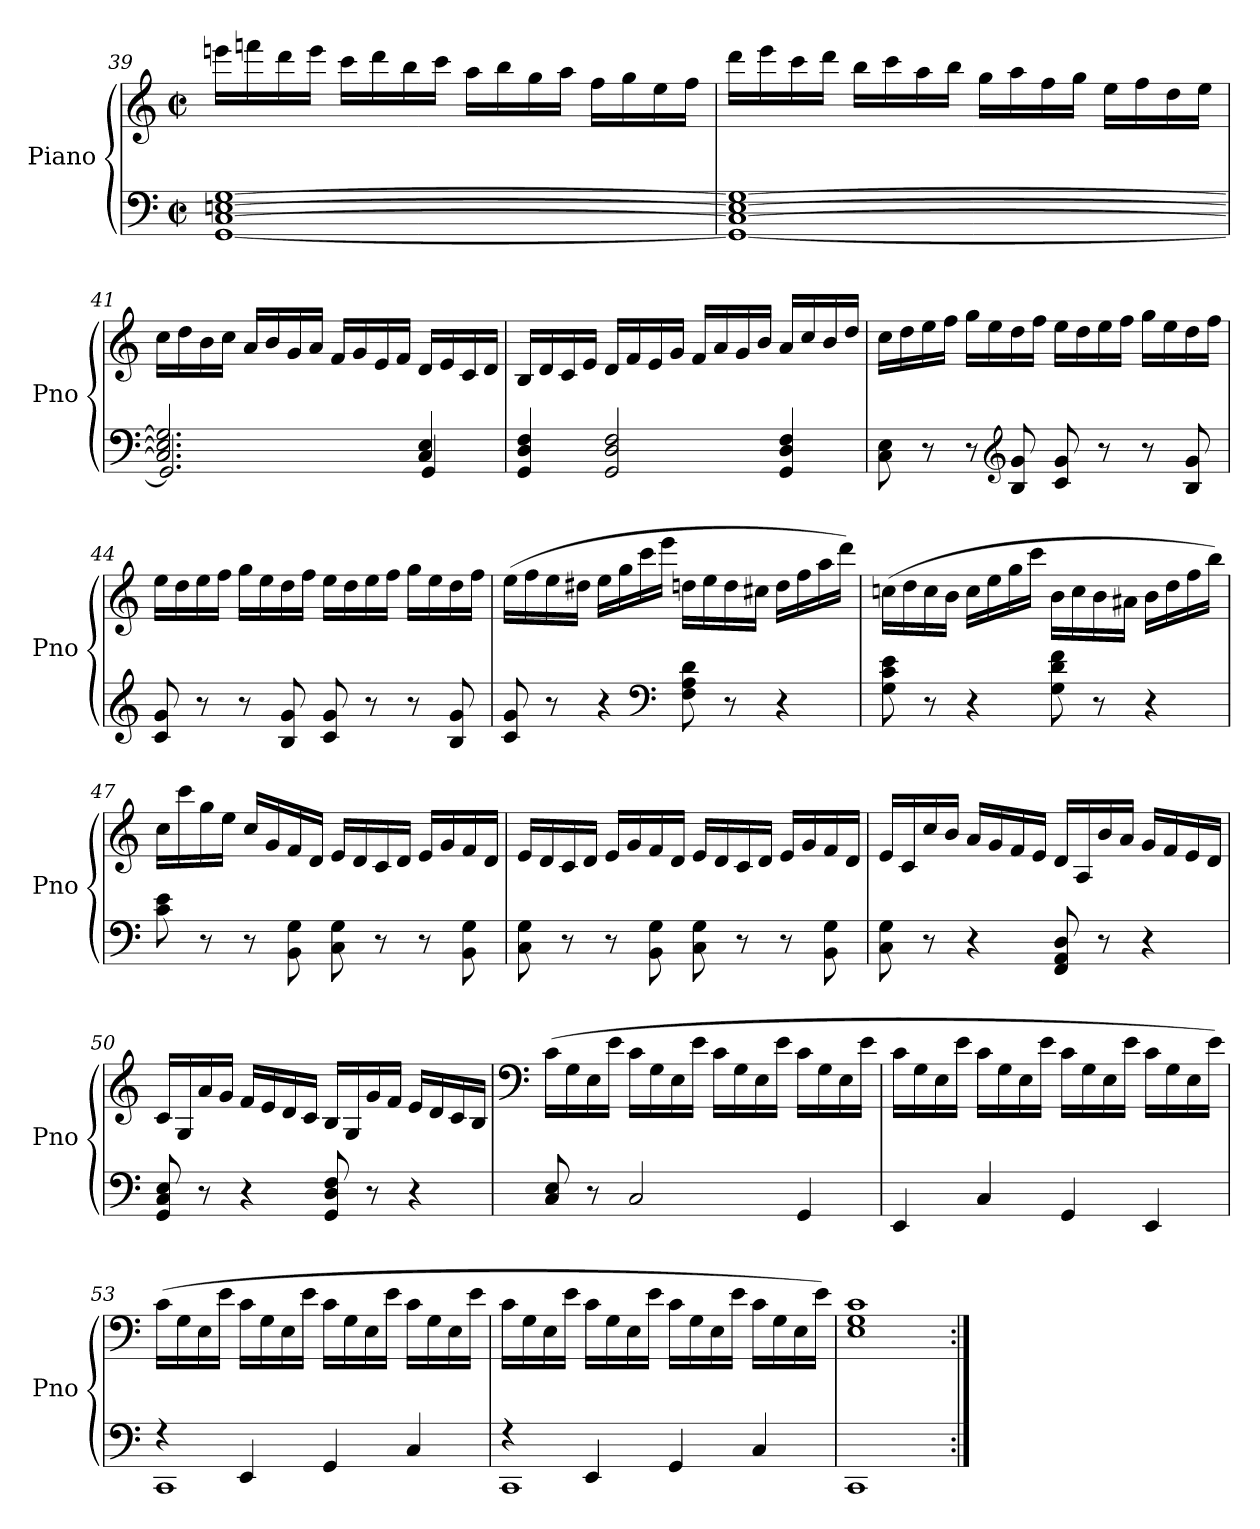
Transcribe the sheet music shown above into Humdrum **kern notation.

**kern	**kern
*part1	*part1
*staff2	*staff1
*I"Piano	*
*I'Pno	*
!!LO:LB:g=z
*clefF4	*clefG2
*k[]	*k[]
*M4/4	*M4/4
*met(c|)	*met(c|)
=39	=39
*^	*
[1C [1En [1G	[1GG<	16eeen\LL
.	.	16fffn\
.	.	16ddd\
.	.	16eee\JJ
.	.	16ccc\LL
.	.	16ddd\
.	.	16bb\
.	.	16ccc\JJ
.	.	16aa\LL
.	.	16bb\
.	.	16gg\
.	.	16aa\JJ
.	.	16ff\LL
.	.	16gg\
.	.	16ee\
.	.	16ff\JJ
=40	=40	=40
1C_ 1En_ 1G_	1GG<_	16ddd\LL
.	.	16eee\
.	.	16ccc\
.	.	16ddd\JJ
.	.	16bb\LL
.	.	16ccc\
.	.	16aa\
.	.	16bb\JJ
.	.	16gg\LL
.	.	16aa\
.	.	16ff\
.	.	16gg\JJ
.	.	16ee\LL
.	.	16ff\
.	.	16dd\
.	.	16ee\JJ
=41	=41	=41
2.C/] 2.E/] 2.G/]	2.GG/]	16cc\LL
.	.	16dd\
.	.	16b\
.	.	16cc\JJ
.	.	16a/LL
.	.	16b/
.	.	16g/
.	.	16a/JJ
.	.	16f/LL
.	.	16g/
.	.	16e/
.	.	16f/JJ
4C/ 4E/	4GG/	16d/LL
.	.	16e/
.	.	16c/
.	.	16d/JJ
*v	*v	*
!!LO:PB:g=z
=42	=42
4GG/<<< 4D/<<< 4F/<<<	16B/LL
.	16d/
.	16c/
.	16e/JJ
2GG/<<< 2D/<<< 2F/<<<	16d/LL
.	16f/
.	16e/
.	16g/JJ
.	16f/LL
.	16a/
.	16g/
.	16b/JJ
4GG/<<< 4D/<<< 4F/<<<	16a/LL
.	16cc/
.	16b/
.	16dd/JJ
=43	=43
8C\<< 8E\<<	16cc\LL
.	16dd\
8r	16ee\
.	16ff\JJ
8r	16gg\LL
.	16ee\
*clefG2	*
8B/<< 8g/<<	16dd\
.	16ff\JJ
8c/<< 8g/<<	16ee\LL
.	16dd\
8r	16ee\
.	16ff\JJ
8r	16gg\LL
.	16ee\
8B/<< 8g/<<	16dd\
.	16ff\JJ
=44	=44
8c/<< 8g/<<	16ee\LL
.	16dd\
8r	16ee\
.	16ff\JJ
8r	16gg\LL
.	16ee\
8B/<< 8g/<<	16dd\
.	16ff\JJ
8c/<< 8g/<<	16ee\LL
.	16dd\
8r	16ee\
.	16ff\JJ
8r	16gg\LL
.	16ee\
8B/<< 8g/<<	16dd\
.	16ff\JJ
!!LO:LB:g=z
=45	=45
8c/<< 8g/<<	(16ee\LL
.	16ff\
8r	16ee\
.	16dd#X\JJ
4r	16ee\LL
.	16gg\
.	16ccc\
*clefF4	*
.	16eee\JJ
8F\<<< 8A\<<< 8d\<<<	16ddn\LL
.	16ee\
8r	16dd\
.	16cc#X\JJ
4r	16dd\LL
.	16ff\
.	16aa\
.	16ddd\JJ)
=46	=46
8G\<<< 8c\<<< 8e\<<<	(16ccn\LL
.	16dd\
8r	16cc\
.	16b\JJ
4r	16cc\LL
.	16ee\
.	16gg\
.	16ccc\JJ
8G\<<< 8d\<<< 8f\<<<	16b\LL
.	16cc\
8r	16b\
.	16a#X\JJ
4r	16b\LL
.	16dd\
.	16ff\
.	16bb\JJ)
!!LO:LB:g=z
=47	=47
8c\<< 8e\<<	16cc\LL
.	16ccc\
8r	16gg\
.	16ee\JJ
8r	16cc/LL
.	16g/
8BB\<< 8G\<<	16f/
.	16d/JJ
8C\<< 8G\<<	16e/LL
.	16d/
8r	16c/
.	16d/JJ
8r	16e/LL
.	16g/
8BB\<< 8G\<<	16f/
.	16d/JJ
=48	=48
8C\<< 8G\<<	16e/LL
.	16d/
8r	16c/
.	16d/JJ
8r	16e/LL
.	16g/
8BB\<< 8G\<<	16f/
.	16d/JJ
8C\<< 8G\<<	16e/LL
.	16d/
8r	16c/
.	16d/JJ
8r	16e/LL
.	16g/
8BB\<< 8G\<<	16f/
.	16d/JJ
=49	=49
8C\<< 8G\<<	16e/LL
.	16c/
8r	16cc/
.	16b/JJ
4r	16a/LL
.	16g/
.	16f/
.	16e/JJ
8FF/<<< 8AA/<<< 8D/<<<	16d/LL
.	16A/
8r	16b/
.	16a/JJ
4r	16g/LL
.	16f/
.	16e/
.	16d/JJ
!!LO:LB:g=z
=50	=50
8GG/<<< 8C/<<< 8E/<<<	16c/LL
.	16G/
8r	16a/
.	16g/JJ
4r	16f/LL
.	16e/
.	16d/
.	16c/JJ
8GG/<<< 8D/<<< 8F/<<<	16B/LL
.	16G/
8r	16g/
.	16f/JJ
4r	16e/LL
.	16d/
.	16c/
.	16B/JJ
=51	=51
*	*clefF4
8C/<< 8E/<<	(16c\LL
.	16G\
8r	16E\
.	16e\JJ
2C</	16c\LL
.	16G\
.	16E\
.	16e\JJ
.	16c\LL
.	16G\
.	16E\
.	16e\JJ
4GG</	16c\LL
.	16G\
.	16E\
.	16e\JJ
=52	=52
4EE</	16c\LL
.	16G\
.	16E\
.	16e\JJ
4C</	16c\LL
.	16G\
.	16E\
.	16e\JJ
4GG</	16c\LL
.	16G\
.	16E\
.	16e\JJ
4EE</	16c\LL
.	16G\
.	16E\
.	16e\JJ)
!!LO:LB:g=z
=53	=53
*^	*
4r	1CC<	(16c\LL
.	.	16G\
.	.	16E\
.	.	16e\JJ
4EE/	.	16c\LL
.	.	16G\
.	.	16E\
.	.	16e\JJ
4GG/	.	16c\LL
.	.	16G\
.	.	16E\
.	.	16e\JJ
4C/	.	16c\LL
.	.	16G\
.	.	16E\
.	.	16e\JJ
=54	=54	=54
4r	1CC<	16c\LL
.	.	16G\
.	.	16E\
.	.	16e\JJ
4EE/	.	16c\LL
.	.	16G\
.	.	16E\
.	.	16e\JJ
4GG/	.	16c\LL
.	.	16G\
.	.	16E\
.	.	16e\JJ
4C/	.	16c\LL
.	.	16G\
.	.	16E\
.	.	16e\JJ)
*v	*v	*
=55	=55
1CC<	1E 1G 1c
=:|!	=:|!
*-	*-
